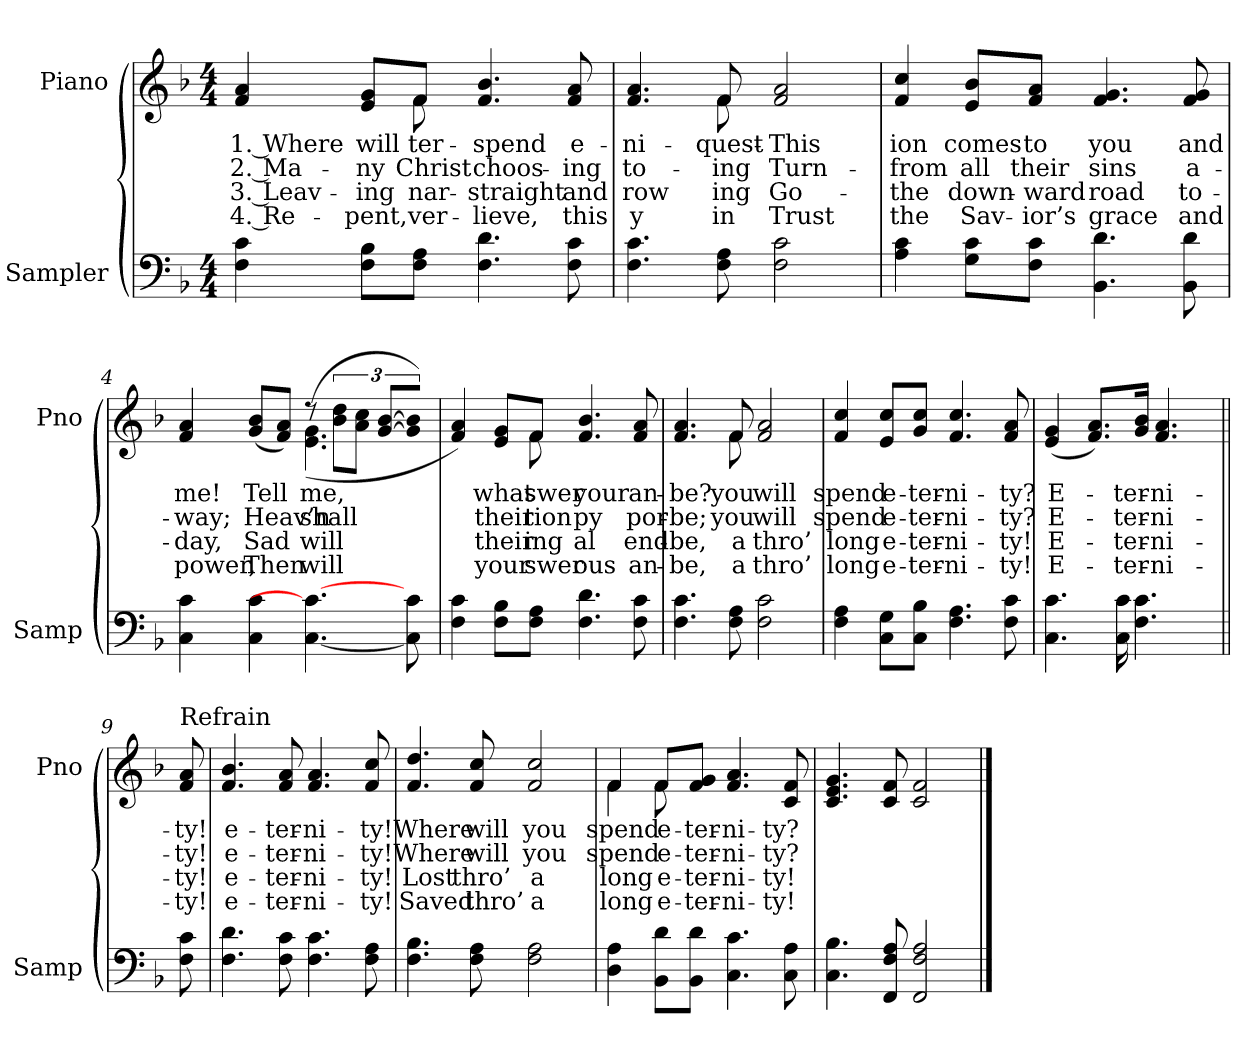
**kern	**kern	**text	**text	**text	**text
*part2	*part1	*part1	*part1	*part1	*part1
*staff2	*staff1	*staff1	*staff1	*staff1	*staff1
*I"Sampler	*I"Piano	*	*	*	*
*I'Samp	*I'Pno	*	*	*	*
*clefF4	*clefG2	*	*	*	*
*k[b-]	*k[b-]	*	*	*	*
*F:	*F:	*	*	*	*
*M4/4	*M4/4	*	*	*	*
=1	=1	=1	=1	=1	=1
*	*^	*	*	*	*
4F 4c	4f 4a	4.ryy	1. Where	2. Ma-	3. Leav-	4. Re-
8F\ 8B-\L	8e/ 8g/L	.	will	-ny	-ing	-pent,
8F\ 8A\J	8f/J	8f	-ter-	Christ	nar-	ver-
4.F 4.d	4.f 4.b-	2ryy	spend	choos-	straight	-lieve,
8F 8c	8f 8a	.	e-	-ing	and	this
=2	=2	=2	=2	=2	=2	=2
4.F 4.c	4.f 4.a	4.ryy	-ni-	to-	-row	-y
8F 8A	8f/	8f	quest-	-ing	-ing	in
2F 2c	2f 2a	2ryy	This	Turn-	Go-	Trust
*	*v	*v	*	*	*	*
=3	=3	=3	=3	=3	=3
4A 4c	4f 4cc	-ion	from	the	the
8G\ 8c\L	8e/ 8b-/L	comes	all	down-	Sav-
8F\ 8c\J	8f/ 8a/J	to	their	-ward	-ior’s
4.BB- 4.d	4.f 4.g	you	sins	road	grace
8BB- 8d	8f 8g	and	a-	to-	and
=4	=4	=4	=4	=4	=4
*	*^	*	*	*	*
4C 4c	4f 4a	2ryy	me!	-way;	-day,	power,
4C 4c	(8g/ 8b-/L	.	Tell	Heav’n	Sad	Then
.	8f/ 8a/J)	.	.	.	.	.
[4.C 4.c_	(8r	(4.e 4.g	me,	shall	will	will
.	12b-\ 12dd\L	.	.	.	.	.
.	12a\ 12cc\J	.	.	.	.	.
.	[12g/ [12b-/L	.	.	.	.	.
8C] 8c	8g]/ 8b-]/J)	8ryy	.	.	.	.
=5	=5	=5	=5	=5	=5	=5
4F 4c	4f 4a)	4.ryy	.	.	.	.
8F\ 8B-\L	8e/ 8g/L	.	what	their	their	your
8F\ 8A\J	8f/J	8f	-swer	-tion	-ing	-swer
4.F 4.d	4.f 4.b-	2ryy	your	-py	-al	-ous
8F 8c	8f 8a	.	an-	por-	end-	an-
=6	=6	=6	=6	=6	=6	=6
4.F 4.c	4.f 4.a	4.ryy	be?	be;	be,	be,
8F 8A	8f/	8f	you	you	a	a
2F 2c	2f 2a	2ryy	will	will	thro’	thro’
*	*v	*v	*	*	*	*
=7	=7	=7	=7	=7	=7
4F 4A	4f 4cc	spend	spend	long	long
8C\ 8G\L	8e/ 8cc/L	e-	e-	e-	e-
8C\ 8B-\J	8g/ 8cc/J	-ter-	-ter-	-ter-	-ter-
4.F 4.A	4.f 4.cc	-ni-	-ni-	-ni-	-ni-
8F 8c	8f 8a	-ty?	-ty?	-ty!	-ty!
=8	=8	=8	=8	=8	=8
4.C 4.c	(4e 4g	E-	E-	E-	E-
.	8.f/ 8.a/L)	.	.	.	.
16C 16c	.	.	.	.	.
4.F 4.c	16g/ 16b-/Jk	-ter-	-ter-	-ter-	-ter-
.	4.f 4.a	-ni-	-ni-	-ni-	-ni-
16ryy	.	.	.	.	.
=9||	=9||	=9||	=9||	=9||	=9||
!	!LO:TX:t=Refrain	!	!	!	!
8F 8c	8f 8a	-ty!	-ty!	-ty!	-ty!
=10	=10	=10	=10	=10	=10
4.F 4.d	4.f 4.b-	e-	e-	e-	e-
8F 8c	8f 8a	-ter-	-ter-	-ter-	-ter-
4.F 4.c	4.f 4.a	-ni-	-ni-	-ni-	-ni-
8F 8A	8f 8cc	-ty!	-ty!	-ty!	-ty!
=11	=11	=11	=11	=11	=11
4.F 4.B-	4.f 4.dd	Where	Where	Lost	Saved
8F 8A	8f 8cc	will	will	thro’	thro’
2F 2A	2f 2cc	you	you	a	a
=12	=12	=12	=12	=12	=12
*	*^	*	*	*	*
4D 4A	4f/	4f	spend	spend	long	long
8BB-\ 8d\L	8f/L	8f	e-	e-	e-	e-
8BB-\ 8d\J	8f/ 8g/J	2ryy	-ter-	-ter-	-ter-	-ter-
4.C 4.c	4.f 4.a	.	-ni-	-ni-	-ni-	-ni-
8C 8A	8c 8f	8ryy	-ty?	-ty?	-ty!	-ty!
*	*v	*v	*	*	*	*
=13	=13	=13	=13	=13	=13
4.C 4.B-	4.c 4.e 4.g	.	.	.	.
8FF 8F 8A	8c 8f	.	.	.	.
2FF 2F 2A	2c 2f	.	.	.	.
==	==	==	==	==	==
*-	*-	*-	*-	*-	*-
